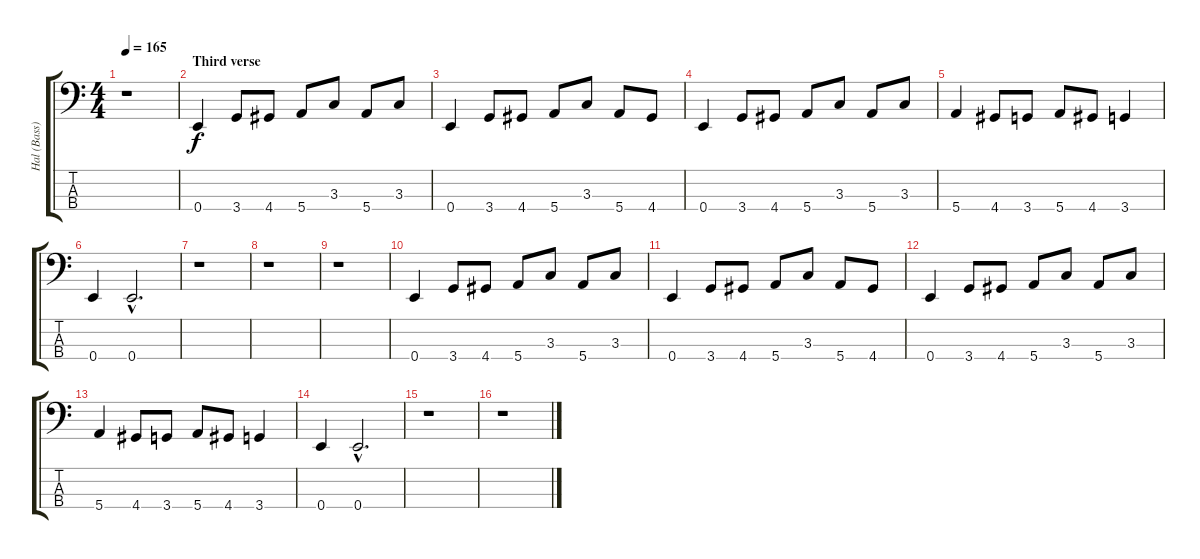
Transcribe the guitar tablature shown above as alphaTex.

\track ("Hal (Bass)" "Hal (Bass)") {instrument electricbassfinger}
\staff {score tabs}
\tuning (G2 D2 A1 E1) {hide}
\ts (4 4)
\tempo 165
\clef f4
\ks c
r.1{dy f} |
\section ("" "Third verse")
0.4.4 3.4.8 4.4.8 5.4.8 3.3.8 5.4.8 3.3.8 |
0.4.4 3.4.8 4.4.8 5.4.8 3.3.8 5.4.8 4.4.8 |
0.4.4 3.4.8 4.4.8 5.4.8 3.3.8 5.4.8 3.3.8 |
5.4.4 4.4.8 3.4.8 5.4.8 4.4.8 3.4.4 |
0.4.4 0.4{hac}.2{d} |
r.1 |
r.1 |
r.1 |
0.4.4 3.4.8 4.4.8 5.4.8 3.3.8 5.4.8 3.3.8 |
0.4.4 3.4.8 4.4.8 5.4.8 3.3.8 5.4.8 4.4.8 |
0.4.4 3.4.8 4.4.8 5.4.8 3.3.8 5.4.8 3.3.8 |
5.4.4 4.4.8 3.4.8 5.4.8 4.4.8 3.4.4 |
0.4.4 0.4{hac}.2{d} |
r.1 |
r.1
